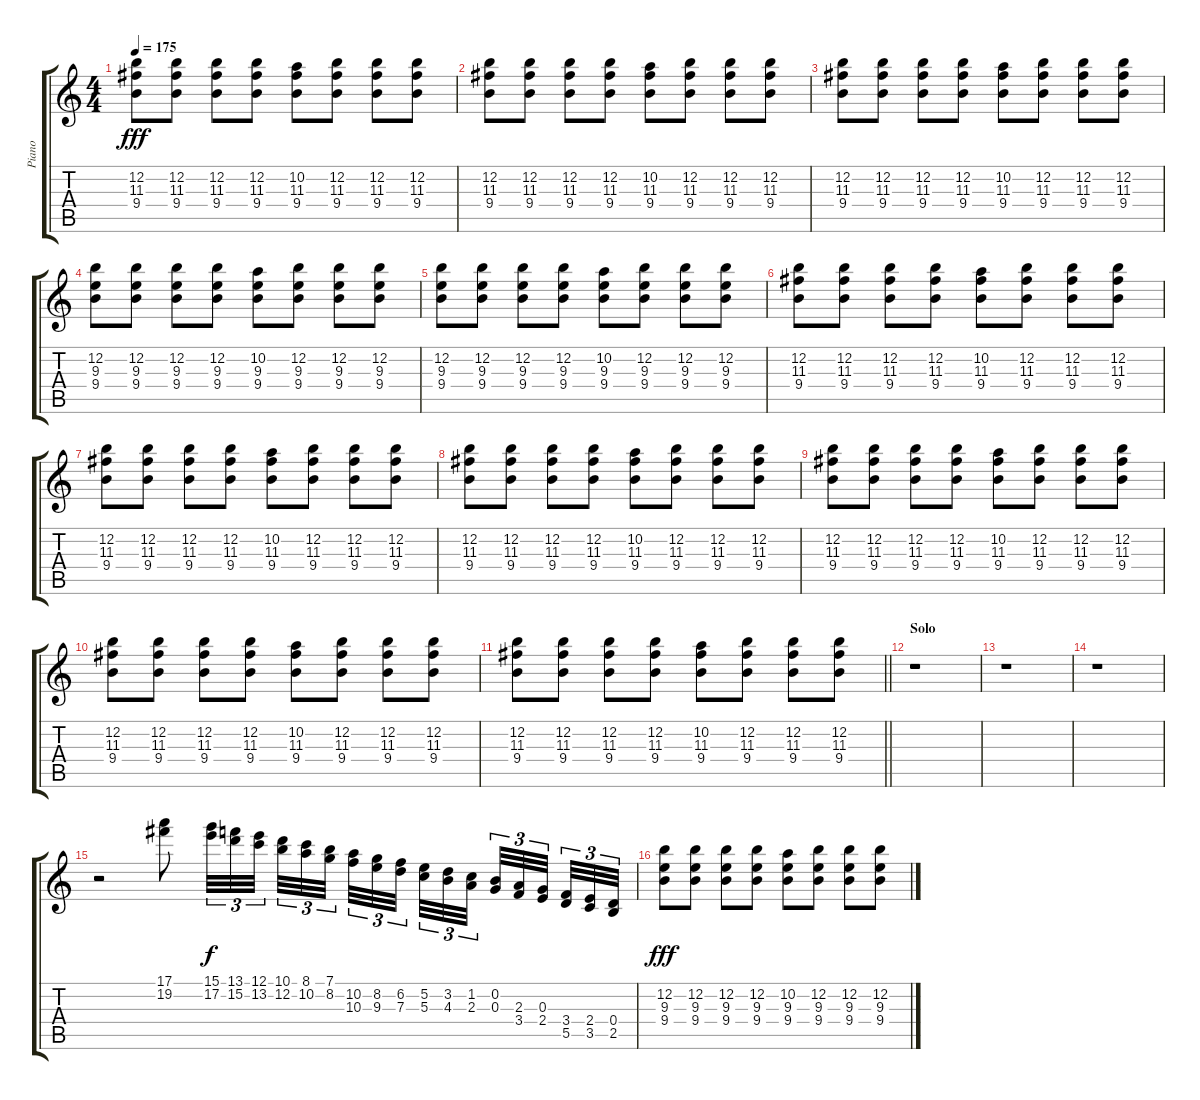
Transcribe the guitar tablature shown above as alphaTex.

\track ("Piano" "Piano") {instrument acousticgrandpiano}
\staff {score tabs}
\tuning (E5 B4 G4 D4 A3 E3) {hide}
\ts (4 4)
\tempo 175
\clef g2
\ks c
(12.2 11.3 9.4).8{dy fff} (12.2 11.3 9.4).8 (12.2 11.3 9.4).8 (12.2 11.3 9.4).8 (10.2 11.3 9.4).8 (12.2 11.3 9.4).8 (12.2 11.3 9.4).8 (12.2 11.3 9.4).8 |
(12.2 11.3 9.4).8 (12.2 11.3 9.4).8 (12.2 11.3 9.4).8 (12.2 11.3 9.4).8 (10.2 11.3 9.4).8 (12.2 11.3 9.4).8 (12.2 11.3 9.4).8 (12.2 11.3 9.4).8 |
(12.2 11.3 9.4).8 (12.2 11.3 9.4).8 (12.2 11.3 9.4).8 (12.2 11.3 9.4).8 (10.2 11.3 9.4).8 (12.2 11.3 9.4).8 (12.2 11.3 9.4).8 (12.2 11.3 9.4).8 |
(12.2 9.3 9.4).8 (12.2 9.3 9.4).8 (12.2 9.3 9.4).8 (12.2 9.3 9.4).8 (10.2 9.3 9.4).8 (12.2 9.3 9.4).8 (12.2 9.3 9.4).8 (12.2 9.3 9.4).8 |
(12.2 9.3 9.4).8 (12.2 9.3 9.4).8 (12.2 9.3 9.4).8 (12.2 9.3 9.4).8 (10.2 9.3 9.4).8 (12.2 9.3 9.4).8 (12.2 9.3 9.4).8 (12.2 9.3 9.4).8 |
(12.2 11.3 9.4).8 (12.2 11.3 9.4).8 (12.2 11.3 9.4).8 (12.2 11.3 9.4).8 (10.2 11.3 9.4).8 (12.2 11.3 9.4).8 (12.2 11.3 9.4).8 (12.2 11.3 9.4).8 |
(12.2 11.3 9.4).8 (12.2 11.3 9.4).8 (12.2 11.3 9.4).8 (12.2 11.3 9.4).8 (10.2 11.3 9.4).8 (12.2 11.3 9.4).8 (12.2 11.3 9.4).8 (12.2 11.3 9.4).8 |
(12.2 11.3 9.4).8 (12.2 11.3 9.4).8 (12.2 11.3 9.4).8 (12.2 11.3 9.4).8 (10.2 11.3 9.4).8 (12.2 11.3 9.4).8 (12.2 11.3 9.4).8 (12.2 11.3 9.4).8 |
(12.2 11.3 9.4).8 (12.2 11.3 9.4).8 (12.2 11.3 9.4).8 (12.2 11.3 9.4).8 (10.2 11.3 9.4).8 (12.2 11.3 9.4).8 (12.2 11.3 9.4).8 (12.2 11.3 9.4).8 |
(12.2 11.3 9.4).8 (12.2 11.3 9.4).8 (12.2 11.3 9.4).8 (12.2 11.3 9.4).8 (10.2 11.3 9.4).8 (12.2 11.3 9.4).8 (12.2 11.3 9.4).8 (12.2 11.3 9.4).8 |
\barLineRight lightlight
(12.2 11.3 9.4).8 (12.2 11.3 9.4).8 (12.2 11.3 9.4).8 (12.2 11.3 9.4).8 (10.2 11.3 9.4).8 (12.2 11.3 9.4).8 (12.2 11.3 9.4).8 (12.2 11.3 9.4).8 |
\section ("" "Solo")
r.1 |
r.1 |
r.1 |
r.2 (17.1 19.2).8 (15.1 17.2).32{tu (3 2) dy f} (13.1 15.2).32{tu (3 2)} (12.1 13.2).32{tu (3 2) beam splitsecondary} (10.1 12.2).32{tu (3 2)} (8.1 10.2).32{tu (3 2)} (7.1 8.2).32{tu (3 2)} (10.2 10.3).32{tu (3 2)} (8.2 9.3).32{tu (3 2)} (6.2 7.3).32{tu (3 2) beam splitsecondary} (5.2 5.3).32{tu (3 2)} (3.2 4.3).32{tu (3 2)} (1.2 2.3).32{tu (3 2) beam splitsecondary} (0.2 0.3).32{tu (3 2)} (2.3 3.4).32{tu (3 2)} (0.3 2.4).32{tu (3 2) beam splitsecondary} (3.4 5.5).32{tu (3 2)} (2.4 3.5).32{tu (3 2)} (0.4 2.5).32{tu (3 2)} |
(12.2 9.3 9.4).8{dy fff} (12.2 9.3 9.4).8 (12.2 9.3 9.4).8 (12.2 9.3 9.4).8 (10.2 9.3 9.4).8 (12.2 9.3 9.4).8 (12.2 9.3 9.4).8 (12.2 9.3 9.4).8
